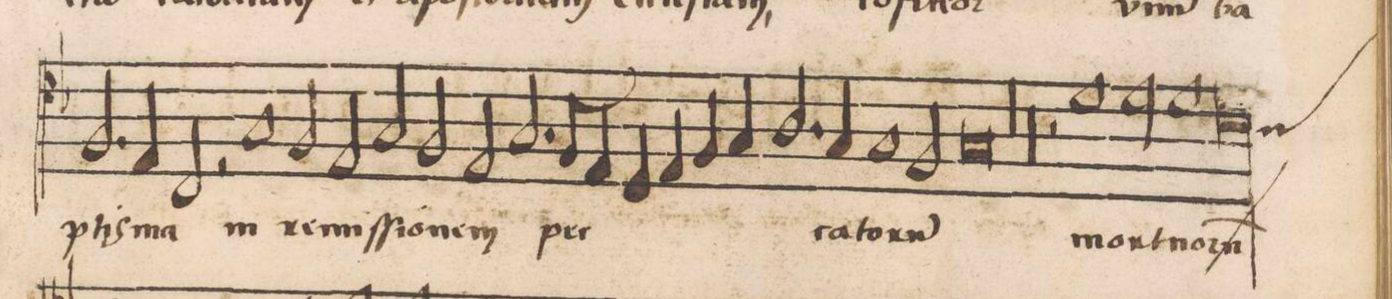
**kern	**text
*I"TENOR	*
*clefC4	*
*k[b-]	*
*met(C|)	*
*M2/1	*
2.F/	-ptis-
4E/	-ma
2C/	.
2r	.
=150-	=150-
1G/	in
2F/	re-
2E/	-miſ-
=151-	=151-
2G/	-ſi-
2F/	-o-
2E/	-nem
2.G/	.
=152-	=152-
8F/L	pec-
8E/J	.
4D/	.
4E/	.
4F/	.
4G/	.
2.A/	.
=153-	=153-
4G/	-ca-
1G/	-to-
2F/	-ru(m)
=154-	=154-
0G/	.
=155-	=155-
00r	.
=156-	=156-
=157-	=157-
00r	.
=158-	=158-
=159-	=159-
2r	.
1d\	mor-
2d\	-tu-
=160-	=160-
1d\	-o-
*custos:B-	*
1c\l	-ru(m)
=161-	=161-
*-	*-
